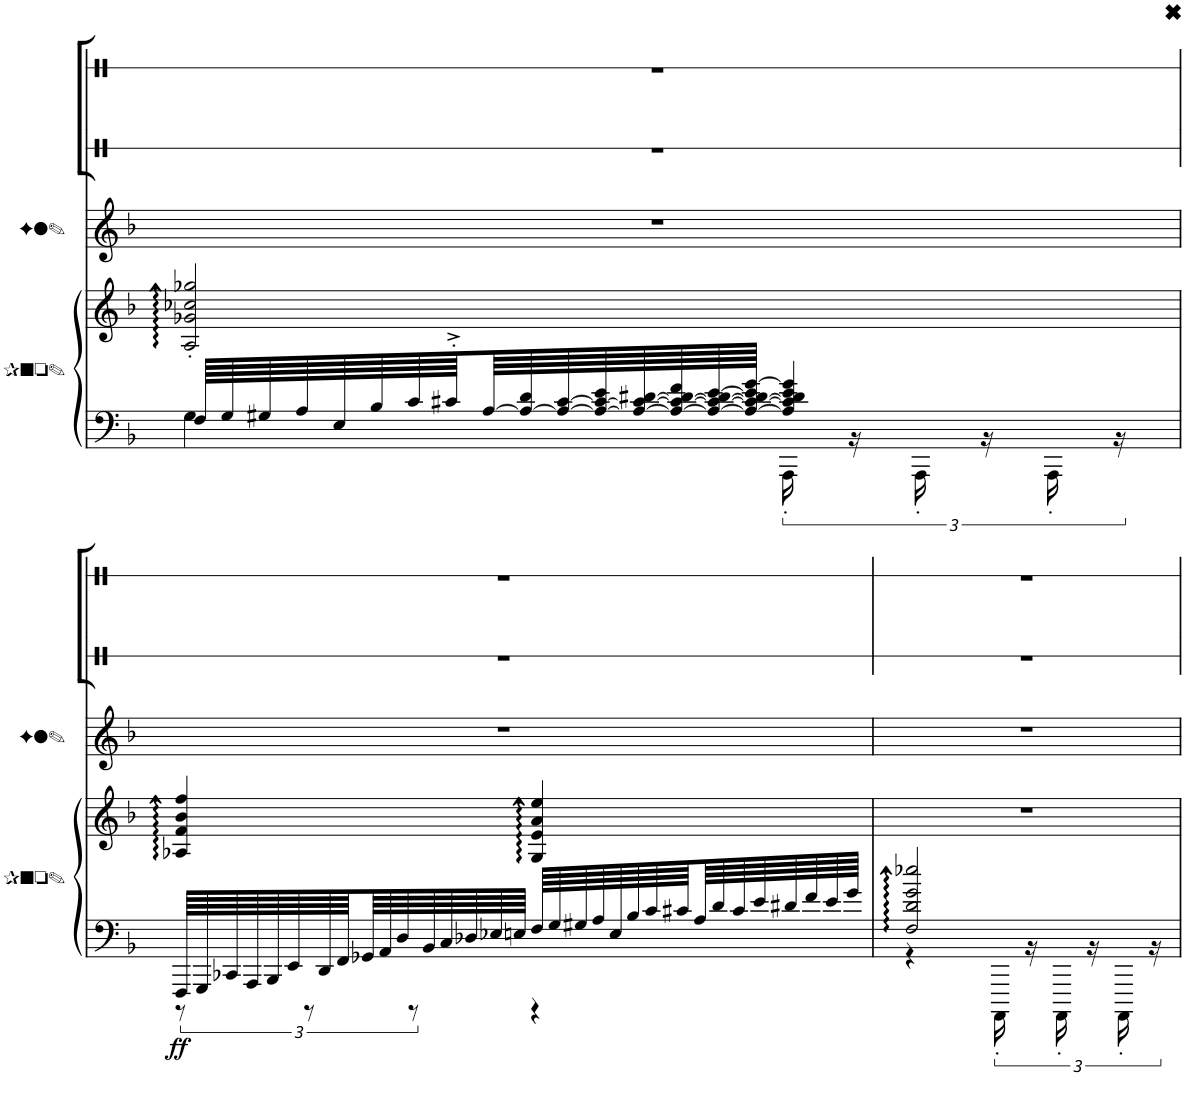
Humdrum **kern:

**kern	**kern	**dynam	**kern	**kern	**kern
*part4	*part4	*part4	*part3	*part2	*part1
*staff5	*staff4	*staff4/5	*staff3	*staff2	*staff1
*I"Piano	*	*	*I"Flauta	*I"Claves	*I"Caja china
*I'Pno.	*	*	*I'Fl.	*	*
!!LO:PB:g=z
*clefF4	*clefG2	*	*clefG2	*clefX	*clefX
*k[b-]	*k[b-]	*	*k[b-]	*k[]	*k[]
*M2/4	*M2/4	*	*M2/4	*M2/4	*M2/4
=29	=29	=29	=29	=29	=29
*^	*	*	*	*	*
64F/LLLL	4G\	2A/' 2g-X/' 2cc-X/' 2gg-X/'	.	2r	2r	2r
64G/	.	.	.	.	.	.
64G#X/	.	.	.	.	.	.
64A/	.	.	.	.	.	.
64E/	.	.	.	.	.	.
64B-/	.	.	.	.	.	.
64c/	.	.	.	.	.	.
64c#X'^/	.	.	.	.	.	.
[64A/	.	.	.	.	.	.
64A/_ 64d/	.	.	.	.	.	.
64A/_ [64c#/	.	.	.	.	.	.
64A/_ 64c#/_ 64e/	.	.	.	.	.	.
64A/_ 64c#/_ [64d#X/	.	.	.	.	.	.
64A/_ 64c#/_ 64d#/_ 64f/	.	.	.	.	.	.
64A/_ 64c#/_ 64d#/_ [64e/	.	.	.	.	.	.
64A/_ 64c#/_ 64d#/_ 64e/] [64g/JJJJ	.	.	.	.	.	.
4A/] 4c#/] 4d#/] 4e/ 4g/]	24AAA'\	.	.	.	.	.
.	24r	.	.	.	.	.
.	24AAA'\	.	.	.	.	.
.	24r	.	.	.	.	.
.	24AAA'\	.	.	.	.	.
.	24r	.	.	.	.	.
!!LO:LB:g=z
=30	=30	=30	=30	=30	=30	=30
!	!	!	!LO:DY:b=2	!	!	!
64FFF/LLLL	4r	4A-X/ 4f/ 4b-/ 4ff/	ff	2r	2r	2r
64GGG/	.	.	.	.	.	.
64CC-X/	.	.	.	.	.	.
64AAA/	.	.	.	.	.	.
64BBB-/	.	.	.	.	.	.
64EE/	.	.	.	.	.	.
64DD/	.	.	.	.	.	.
64FF/	.	.	.	.	.	.
64GG-X/	.	.	.	.	.	.
64AA/	.	.	.	.	.	.
64D/	.	.	.	.	.	.
64BB-/	.	.	.	.	.	.
64C/	.	.	.	.	.	.
64D-X/	.	.	.	.	.	.
64E-X/	.	.	.	.	.	.
64En/JJJJ	.	.	.	.	.	.
64F/LLLL	4r	4G/ 4e/ 4a/ 4ee/	.	.	.	.
64G/	.	.	.	.	.	.
64G#X/	.	.	.	.	.	.
64A/	.	.	.	.	.	.
64E/	.	.	.	.	.	.
64B-/	.	.	.	.	.	.
64c/	.	.	.	.	.	.
64c#X/	.	.	.	.	.	.
64A/	.	.	.	.	.	.
64d/	.	.	.	.	.	.
64c#/	.	.	.	.	.	.
64e/	.	.	.	.	.	.
64d#X/	.	.	.	.	.	.
64f/	.	.	.	.	.	.
64e/	.	.	.	.	.	.
64g/JJJJ	.	.	.	.	.	.
=31	=31	=31	=31	=31	=31	=31
2F/ 2d/ 2g/ 2ee-X/	4r	2r	.	2r	2r	2r
.	24AAAA'\	.	.	.	.	.
.	24r	.	.	.	.	.
.	24AAAA'\	.	.	.	.	.
.	24r	.	.	.	.	.
.	24AAAA'\	.	.	.	.	.
.	24r	.	.	.	.	.
*v	*v	*	*	*	*	*
=	=	=	=	=	=
*-	*-	*-	*-	*-	*-
